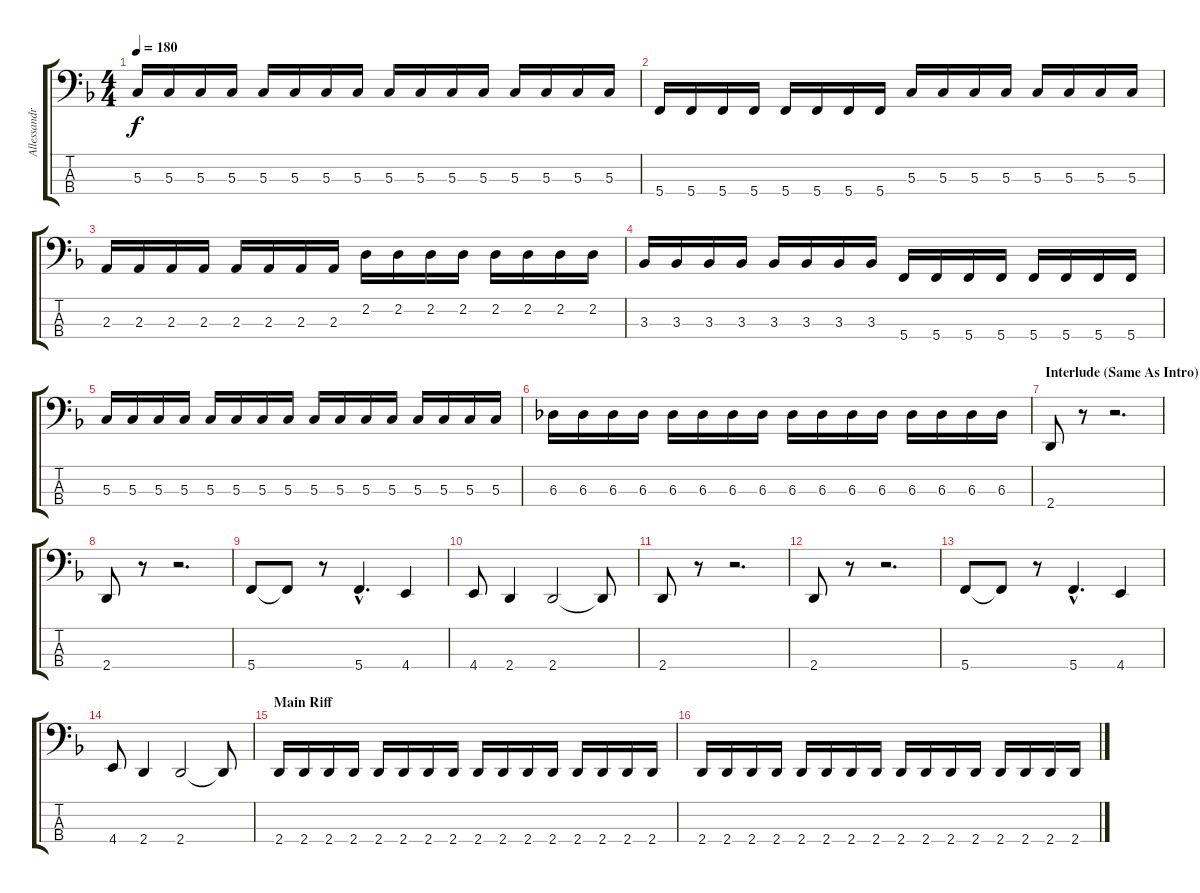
\track ("Allessandro Lotta" "Allessandr") {instrument electricbassfinger}
\staff {score tabs}
\tuning (F2 C2 G1 C1) {hide}
\ts (4 4)
\tempo 180
\clef f4
\ks dminor
5.3.16{dy f} 5.3.16 5.3.16 5.3.16 5.3.16 5.3.16 5.3.16 5.3.16 5.3.16 5.3.16 5.3.16 5.3.16 5.3.16 5.3.16 5.3.16 5.3.16 |
5.4.16 5.4.16 5.4.16 5.4.16 5.4.16 5.4.16 5.4.16 5.4.16 5.3.16 5.3.16 5.3.16 5.3.16 5.3.16 5.3.16 5.3.16 5.3.16 |
2.3.16 2.3.16 2.3.16 2.3.16 2.3.16 2.3.16 2.3.16 2.3.16 2.2.16 2.2.16 2.2.16 2.2.16 2.2.16 2.2.16 2.2.16 2.2.16 |
3.3.16 3.3.16 3.3.16 3.3.16 3.3.16 3.3.16 3.3.16 3.3.16 5.4.16 5.4.16 5.4.16 5.4.16 5.4.16 5.4.16 5.4.16 5.4.16 |
5.3.16 5.3.16 5.3.16 5.3.16 5.3.16 5.3.16 5.3.16 5.3.16 5.3.16 5.3.16 5.3.16 5.3.16 5.3.16 5.3.16 5.3.16 5.3.16 |
6.3.16 6.3.16 6.3.16 6.3.16 6.3.16 6.3.16 6.3.16 6.3.16 6.3.16 6.3.16 6.3.16 6.3.16 6.3.16 6.3.16 6.3.16 6.3.16 |
\section ("" "Interlude (Same As Intro)")
2.4.8 r.8 r.2{d} |
2.4.8 r.8 r.2{d} |
5.4.8 5.4{t}.8 r.8 5.4{hac}.4{d} 4.4.4 |
4.4.8 2.4.4 2.4.2 2.4{t}.8 |
2.4.8 r.8 r.2{d} |
2.4.8 r.8 r.2{d} |
5.4.8 5.4{t}.8 r.8 5.4{hac}.4{d} 4.4.4 |
4.4.8 2.4.4 2.4.2 2.4{t}.8 |
\section ("" "Main Riff")
2.4.16 2.4.16 2.4.16 2.4.16 2.4.16 2.4.16 2.4.16 2.4.16 2.4.16 2.4.16 2.4.16 2.4.16 2.4.16 2.4.16 2.4.16 2.4.16 |
2.4.16 2.4.16 2.4.16 2.4.16 2.4.16 2.4.16 2.4.16 2.4.16 2.4.16 2.4.16 2.4.16 2.4.16 2.4.16 2.4.16 2.4.16 2.4.16
